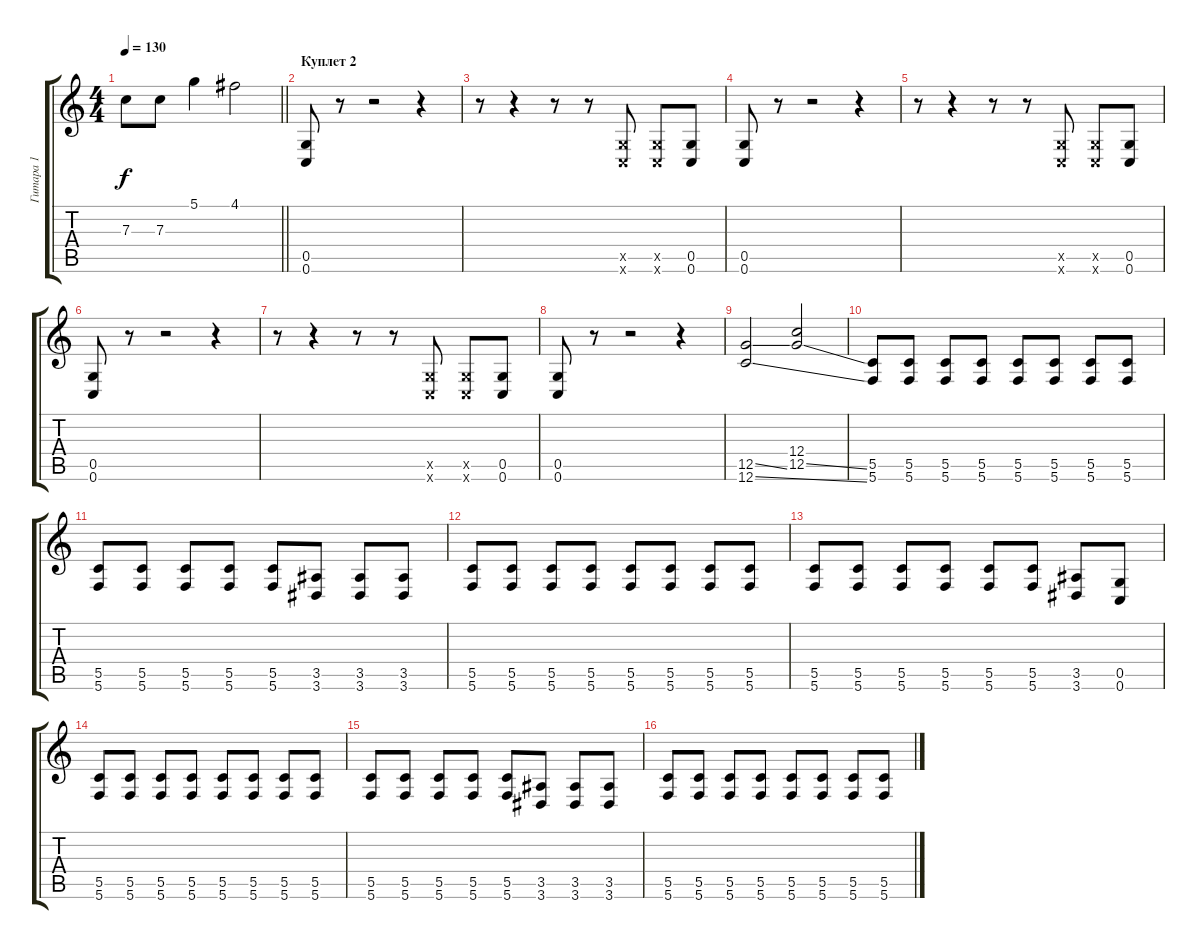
\track ("Гитара 1" "Гитара 1") {instrument distortionguitar}
\staff {score tabs}
\tuning (D4 A3 F3 C3 G2 C2) {hide}
\ts (4 4)
\tempo 130
\clef g2
\barLineRight lightlight
\ks c
7.3{t}.8{dy f} 7.3.8 5.1.4 4.1.2 |
\section ("" "Куплет 2")
(0.5 0.6).8 r.8 r.2 r.4 |
r.8 r.4 r.8 r.8 (0.5{x} 0.6{x}).8 (0.5{x} 0.6{x}).8 (0.5 0.6).8 |
(0.5 0.6).8 r.8 r.2 r.4 |
r.8 r.4 r.8 r.8 (0.5{x} 0.6{x}).8 (0.5{x} 0.6{x}).8 (0.5 0.6).8 |
(0.5 0.6).8 r.8 r.2 r.4 |
r.8 r.4 r.8 r.8 (0.5{x} 0.6{x}).8 (0.5{x} 0.6{x}).8 (0.5 0.6).8 |
(0.5 0.6).8 r.8 r.2 r.4 |
(12.5{ss} 12.6{ss}).2 (12.4 12.5{ss}).2 |
(5.5 5.6).8 (5.5 5.6).8 (5.5 5.6).8 (5.5 5.6).8 (5.5 5.6).8 (5.5 5.6).8 (5.5 5.6).8 (5.5 5.6).8 |
(5.5 5.6).8 (5.5 5.6).8 (5.5 5.6).8 (5.5 5.6).8 (5.5 5.6).8 (3.5 3.6).8 (3.5 3.6).8 (3.5 3.6).8 |
(5.5 5.6).8 (5.5 5.6).8 (5.5 5.6).8 (5.5 5.6).8 (5.5 5.6).8 (5.5 5.6).8 (5.5 5.6).8 (5.5 5.6).8 |
(5.5 5.6).8 (5.5 5.6).8 (5.5 5.6).8 (5.5 5.6).8 (5.5 5.6).8 (5.5 5.6).8 (3.5 3.6).8 (0.5 0.6).8 |
(5.5 5.6).8 (5.5 5.6).8 (5.5 5.6).8 (5.5 5.6).8 (5.5 5.6).8 (5.5 5.6).8 (5.5 5.6).8 (5.5 5.6).8 |
(5.5 5.6).8 (5.5 5.6).8 (5.5 5.6).8 (5.5 5.6).8 (5.5 5.6).8 (3.5 3.6).8 (3.5 3.6).8 (3.5 3.6).8 |
(5.5 5.6).8 (5.5 5.6).8 (5.5 5.6).8 (5.5 5.6).8 (5.5 5.6).8 (5.5 5.6).8 (5.5 5.6).8 (5.5 5.6).8
